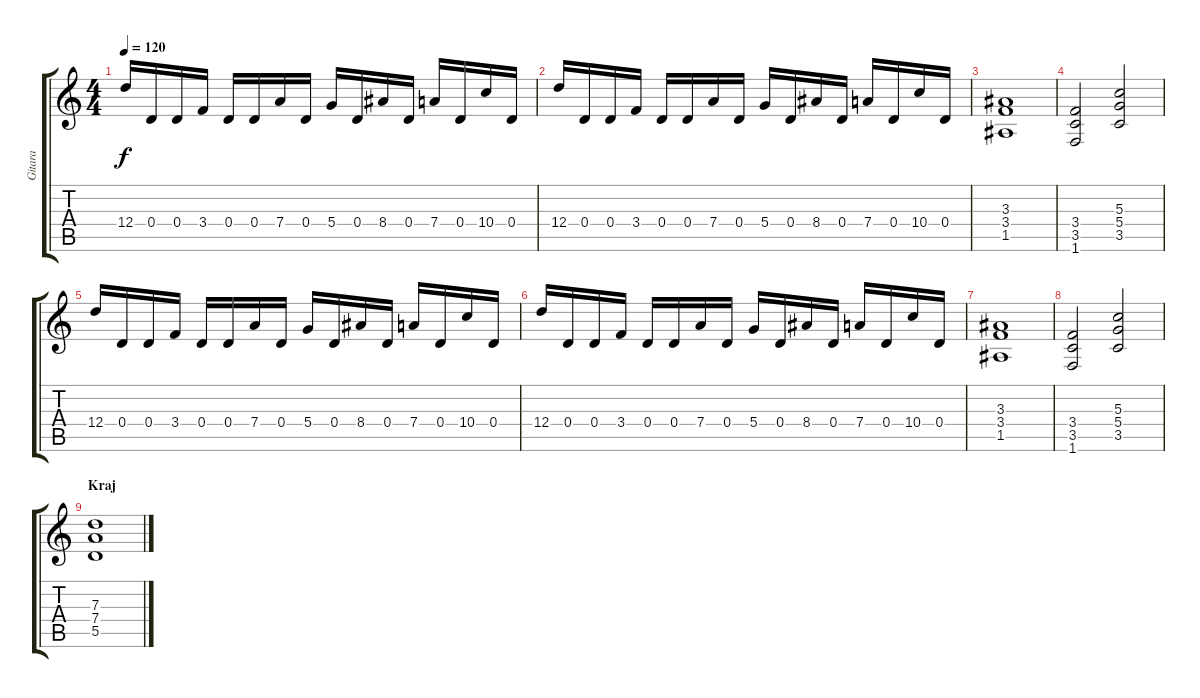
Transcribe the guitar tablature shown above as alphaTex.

\track ("Gitara" "Gitara") {instrument distortionguitar}
\staff {score tabs}
\tuning (E4 B3 G3 D3 A2 E2) {hide}
\ts (4 4)
\tempo 120
\clef g2
\ks c
12.4.16{dy f} 0.4.16 0.4.16 3.4.16 0.4.16 0.4.16 7.4.16 0.4.16 5.4.16 0.4.16 8.4.16 0.4.16 7.4.16 0.4.16 10.4.16 0.4.16 |
12.4.16 0.4.16 0.4.16 3.4.16 0.4.16 0.4.16 7.4.16 0.4.16 5.4.16 0.4.16 8.4.16 0.4.16 7.4.16 0.4.16 10.4.16 0.4.16 |
(3.3 3.4 1.5).1 |
(3.4 3.5 1.6).2 (5.3 5.4 3.5).2 |
12.4.16 0.4.16 0.4.16 3.4.16 0.4.16 0.4.16 7.4.16 0.4.16 5.4.16 0.4.16 8.4.16 0.4.16 7.4.16 0.4.16 10.4.16 0.4.16 |
12.4.16 0.4.16 0.4.16 3.4.16 0.4.16 0.4.16 7.4.16 0.4.16 5.4.16 0.4.16 8.4.16 0.4.16 7.4.16 0.4.16 10.4.16 0.4.16 |
(3.3 3.4 1.5).1 |
(3.4 3.5 1.6).2 (5.3 5.4 3.5).2 |
\section ("" "Kraj")
(7.3 7.4 5.5).1
